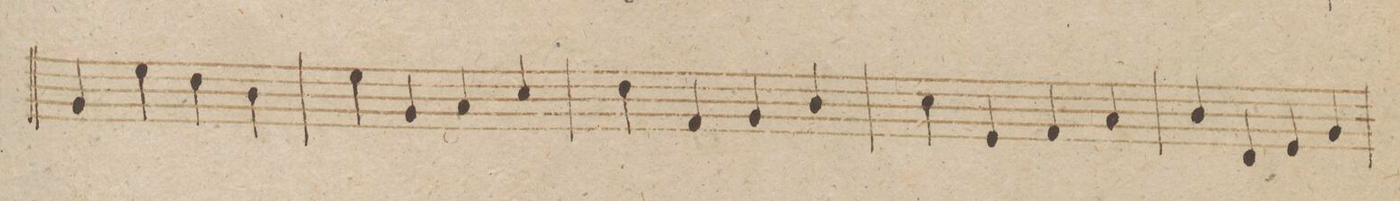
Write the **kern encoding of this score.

**kern	**dynam
*I"Viola.	*
*clefC3	*
*k[b-]	*
*met(c|)	*
*M2/2	*
4A/	.
4f\	.
4e\	.
4c\	.
=13	=13
4e\	.
4A/	.
4B-/	.
4d/	.
=14	=14
4e\	.
4G/	.
4A/	.
4c/	.
=15	=15
4d\	.
4F/	.
4G/	.
4B-/	.
=16	=16
4c/	.
4E/	.
4F/	.
4A/	.
=17	=17
*-	*-
